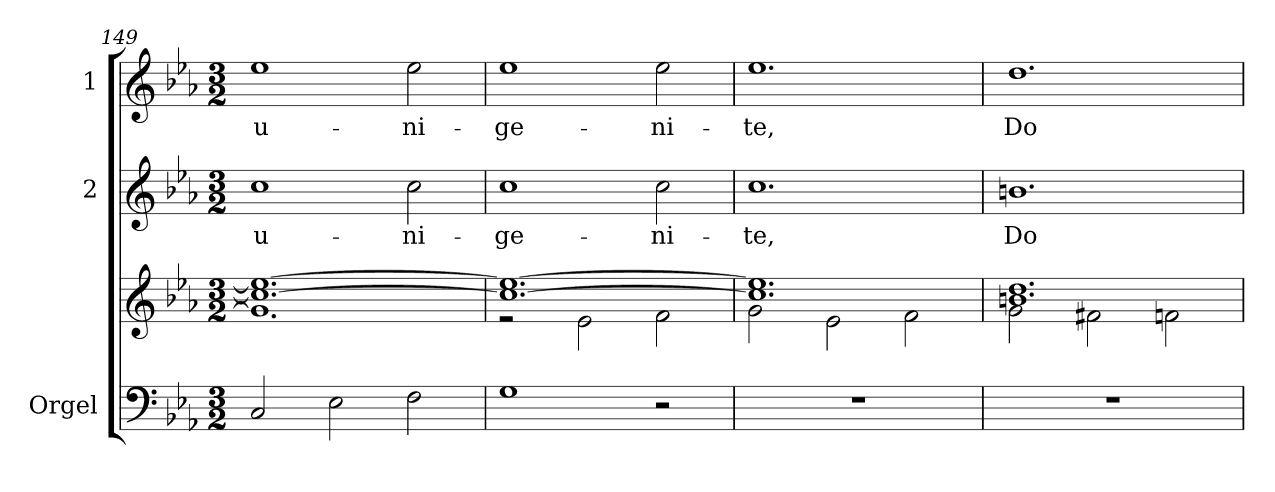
**kern	**kern	**kern	**text	**kern	**text
*part3	*part3	*part2	*part2	*part1	*part1
*staff4	*staff3	*staff2	*staff2	*staff1	*staff1
*I"Orgel	*	*I"2	*	*I"1	*
*I'Org.	*	*	*	*	*
*clefF4	*clefG2	*clefG2	*	*clefG2	*
*k[b-e-a-]	*k[b-e-a-]	*k[b-e-a-]	*	*k[b-e-a-]	*
*E-:	*E-:	*E-:	*	*E-:	*
*M3/2	*M3/2	*M3/2	*	*M3/2	*
=149	=149	=149	=149	=149	=149
*	*^	*	*	*	*
!	!	!	!	!LO:LY:b	!	!LO:LY:b
2C/	1.cc_ 1.ee-_	1.g]	1cc	u-	1ee-	u-
2E-\	.	.	.	.	.	.
!	!	!	!	!LO:LY:b	!	!LO:LY:b
2F\	.	.	2cc\	-ni-	2ee-\	-ni-
=150	=150	=150	=150	=150	=150	=150
!	!	!	!	!LO:LY:b	!	!LO:LY:b
1G	1.cc_ 1.ee-_	2re	1cc	-ge-	1ee-	-ge-
.	.	2e-\	.	.	.	.
!	!	!	!	!LO:LY:b	!	!LO:LY:b
2r	.	2f\	2cc\	-ni-	2ee-\	-ni-
!!LO:LB:g=z
=151	=151	=151	=151	=151	=151	=151
!	!	!	!	!LO:LY:b	!	!LO:LY:b
1.r	1.cc] 1.ee-]	2g\	1.cc	-te,	1.ee-	-te,
.	.	2e-\	.	.	.	.
.	.	2f\	.	.	.	.
=152	=152	=152	=152	=152	=152	=152
!	!	!	!	!LO:LY:b	!	!LO:LY:b
1.r	1.bn 1.dd	2g\	1.bn	Do-	1.dd	Do-
.	.	2f#X\	.	.	.	.
.	.	2fn\	.	.	.	.
*	*v	*v	*	*	*	*
=	=	=	=	=	=
*-	*-	*-	*-	*-	*-
